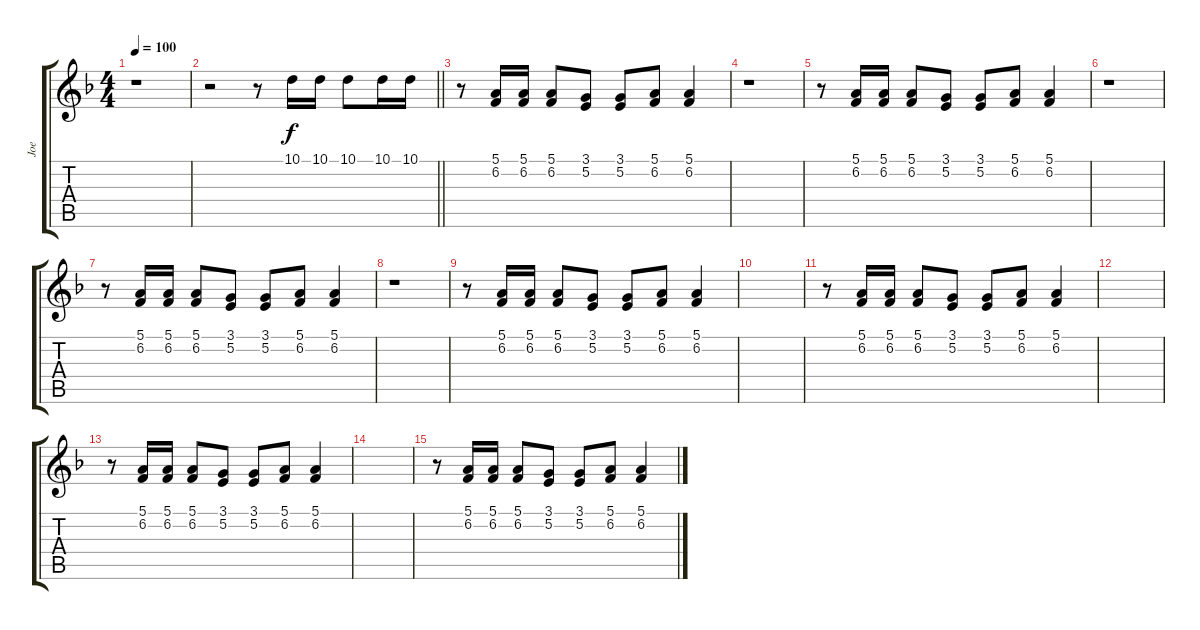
\track ("Joe" "Joe") {instrument lead1square}
\staff {score tabs}
\tuning (E4 B3 G3 D3 A2 E2) {hide}
\ts (4 4)
\tempo 100
\clef g2
\ks dminor
r.1{dy f} |
\barLineRight lightlight
r.2 r.8 10.1.16 10.1.16 10.1.8 10.1.16 10.1.16 |
r.8 (5.1 6.2).16 (5.1 6.2).16 (5.1 6.2).8 (3.1 5.2).8 (3.1 5.2).8 (5.1 6.2).8 (5.1 6.2).4 |
r.1 |
r.8 (5.1 6.2).16 (5.1 6.2).16 (5.1 6.2).8 (3.1 5.2).8 (3.1 5.2).8 (5.1 6.2).8 (5.1 6.2).4 |
r.1 |
r.8 (5.1 6.2).16 (5.1 6.2).16 (5.1 6.2).8 (3.1 5.2).8 (3.1 5.2).8 (5.1 6.2).8 (5.1 6.2).4 |
r.1 |
r.8 (5.1 6.2).16 (5.1 6.2).16 (5.1 6.2).8 (3.1 5.2).8 (3.1 5.2).8 (5.1 6.2).8 (5.1 6.2).4 |
|
r.8 (5.1 6.2).16 (5.1 6.2).16 (5.1 6.2).8 (3.1 5.2).8 (3.1 5.2).8 (5.1 6.2).8 (5.1 6.2).4 |
|
r.8 (5.1 6.2).16 (5.1 6.2).16 (5.1 6.2).8 (3.1 5.2).8 (3.1 5.2).8 (5.1 6.2).8 (5.1 6.2).4 |
|
r.8 (5.1 6.2).16 (5.1 6.2).16 (5.1 6.2).8 (3.1 5.2).8 (3.1 5.2).8 (5.1 6.2).8 (5.1 6.2).4
